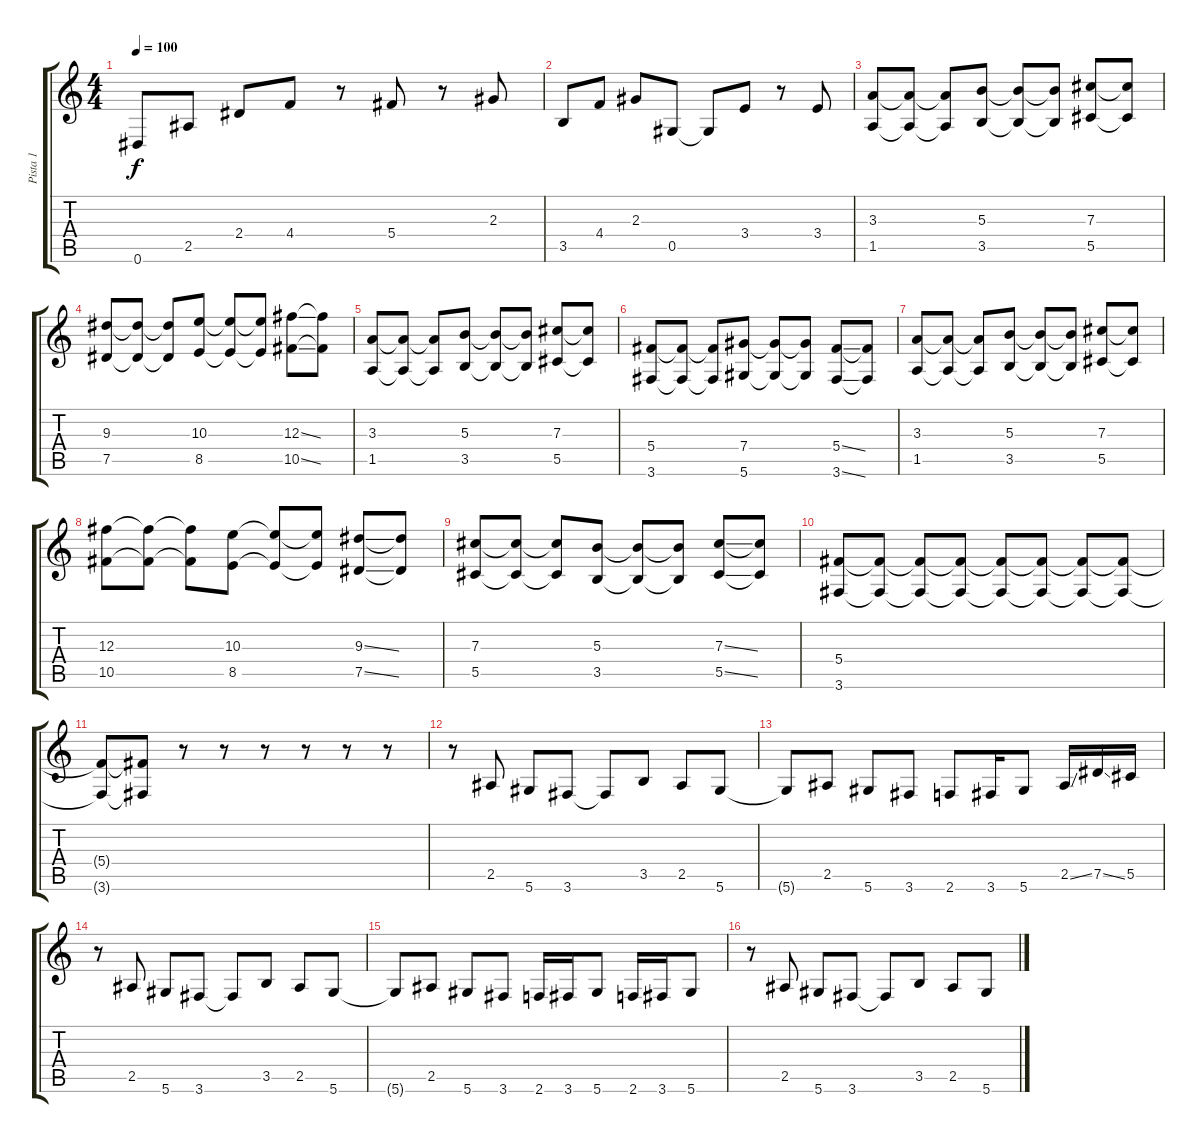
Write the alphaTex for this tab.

\track ("Pista 1" "Pista 1") {instrument distortionguitar}
\staff {score tabs}
\tuning (Eb4 Bb3 Gb3 Db3 Ab2 Eb2) {hide}
\ts (4 4)
\tempo 100
\clef g2
\ks c
0.6.8{dy f balance 0} 2.5.8 2.4.8 4.4.8 r.8 5.4.8 r.8 2.3.8 |
3.5.8 4.4.8 2.3.8 0.5.8 0.5{t}.8 3.4.8 r.8 3.4.8 |
(3.3 1.5).8{balance 8} (3.3{t} 1.5{t}).8 (3.3{t} 1.5{t}).8 (5.3 3.5).8 (5.3{t} 3.5{t}).8 (5.3{t} 3.5{t}).8 (7.3 5.5).8 (7.3{t} 5.5{t}).8 |
(9.3 7.5).8 (9.3{t} 7.5{t}).8 (9.3{t} 7.5{t}).8 (10.3 8.5).8 (10.3{t} 8.5{t}).8 (10.3{t} 8.5{t}).8 (12.3{ss} 10.5{ss}).8 (12.3{t} 10.5{t}).8 |
(3.3 1.5).8{balance 8} (3.3{t} 1.5{t}).8 (3.3{t} 1.5{t}).8 (5.3 3.5).8 (5.3{t} 3.5{t}).8 (5.3{t} 3.5{t}).8 (7.3 5.5).8 (7.3{t} 5.5{t}).8 |
(5.4 3.6).8 (5.4{t} 3.6{t}).8 (5.4{t} 3.6{t}).8 (7.4 5.6).8 (7.4{t} 5.6{t}).8 (7.4{t} 5.6{t}).8 (5.4{ss} 3.6{ss}).8 (5.4{t} 3.6{t}).8 |
(3.3 1.5).8 (3.3{t} 1.5{t}).8 (3.3{t} 1.5{t}).8 (5.3 3.5).8 (5.3{t} 3.5{t}).8 (5.3{t} 3.5{t}).8 (7.3 5.5).8 (7.3{t} 5.5{t}).8 |
(12.3 10.5).8 (12.3{t} 10.5{t}).8 (12.3{t} 10.5{t}).8 (10.3 8.5).8 (10.3{t} 8.5{t}).8 (10.3{t} 8.5{t}).8 (9.3{ss} 7.5{ss}).8 (9.3{t} 7.5{t}).8 |
(7.3 5.5).8 (7.3{t} 5.5{t}).8 (7.3{t} 5.5{t}).8 (5.3 3.5).8 (5.3{t} 3.5{t}).8 (5.3{t} 3.5{t}).8 (7.3{ss} 5.5{ss}).8 (7.3{t} 5.5{t}).8 |
(5.4 3.6).8 (5.4{t} 3.6{t}).8 (5.4{t} 3.6{t}).8 (5.4{t} 3.6{t}).8 (5.4{t} 3.6{t}).8 (5.4{t} 3.6{t}).8 (5.4{t} 3.6{t}).8 (5.4{t} 3.6{t}).8 |
(5.4{t} 3.6{t}).8 (5.4{t} 3.6{t}).8 r.8 r.8 r.8 r.8 r.8 r.8 |
r.8 2.5.8 5.6.8 3.6.8 3.6{t}.8 3.5.8 2.5.8 5.6.8 |
5.6{t}.8 2.5.8 5.6.8 3.6.8 2.6.8 3.6.16 5.6.8 2.5{ss}.16 7.5{ss}.16 5.5.16 |
r.8 2.5.8 5.6.8 3.6.8 3.6{t}.8 3.5.8 2.5.8 5.6.8 |
5.6{t}.8 2.5.8 5.6.8 3.6.8 2.6.16 3.6.16 5.6.8 2.6.16 3.6.16 5.6.8 |
r.8 2.5.8 5.6.8 3.6.8 3.6{t}.8 3.5.8 2.5.8 5.6.8
